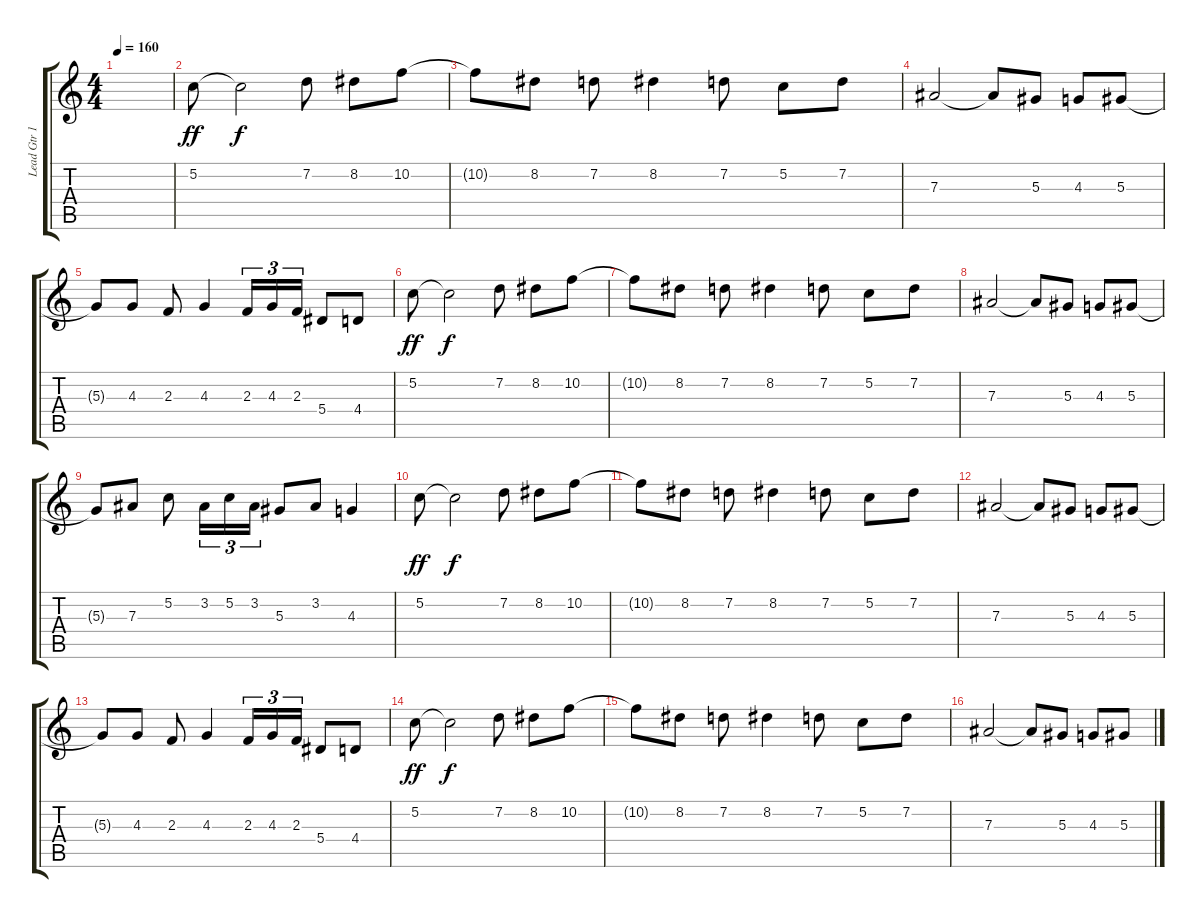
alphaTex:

\track ("Lead Gtr 1" "Lead Gtr 1") {instrument distortionguitar}
\staff {score tabs}
\tuning (C4 G3 Eb3 Bb2 F2 C2) {hide}
\ts (4 4)
\tempo 160
\clef g2
\ks c
|
5.2.8{dy ff} 5.2{t}.2{dy f} 7.2.8 8.2.8 10.2.8 |
10.2{t}.8 8.2.8 7.2.8 8.2.4 7.2.8 5.2.8 7.2.8 |
7.3.2 7.3{t}.8 5.3.8 4.3.8 5.3.8 |
5.3{t}.8 4.3.8 2.3.8 4.3.4 2.3.16{tu (3 2)} 4.3.16{tu (3 2)} 2.3.16{tu (3 2)} 5.4.8 4.4.8 |
5.2.8{dy ff} 5.2{t}.2{dy f} 7.2.8 8.2.8 10.2.8 |
10.2{t}.8 8.2.8 7.2.8 8.2.4 7.2.8 5.2.8 7.2.8 |
7.3.2 7.3{t}.8 5.3.8 4.3.8 5.3.8 |
5.3{t}.8 7.3.8 5.2.8 3.2.16{tu (3 2)} 5.2.16{tu (3 2)} 3.2.16{tu (3 2)} 5.3.8 3.2.8 4.3.4 |
5.2.8{dy ff} 5.2{t}.2{dy f} 7.2.8 8.2.8 10.2.8 |
10.2{t}.8 8.2.8 7.2.8 8.2.4 7.2.8 5.2.8 7.2.8 |
7.3.2 7.3{t}.8 5.3.8 4.3.8 5.3.8 |
5.3{t}.8 4.3.8 2.3.8 4.3.4 2.3.16{tu (3 2)} 4.3.16{tu (3 2)} 2.3.16{tu (3 2)} 5.4.8 4.4.8 |
5.2.8{dy ff} 5.2{t}.2{dy f} 7.2.8 8.2.8 10.2.8 |
10.2{t}.8 8.2.8 7.2.8 8.2.4 7.2.8 5.2.8 7.2.8 |
7.3.2 7.3{t}.8 5.3.8 4.3.8 5.3.8
